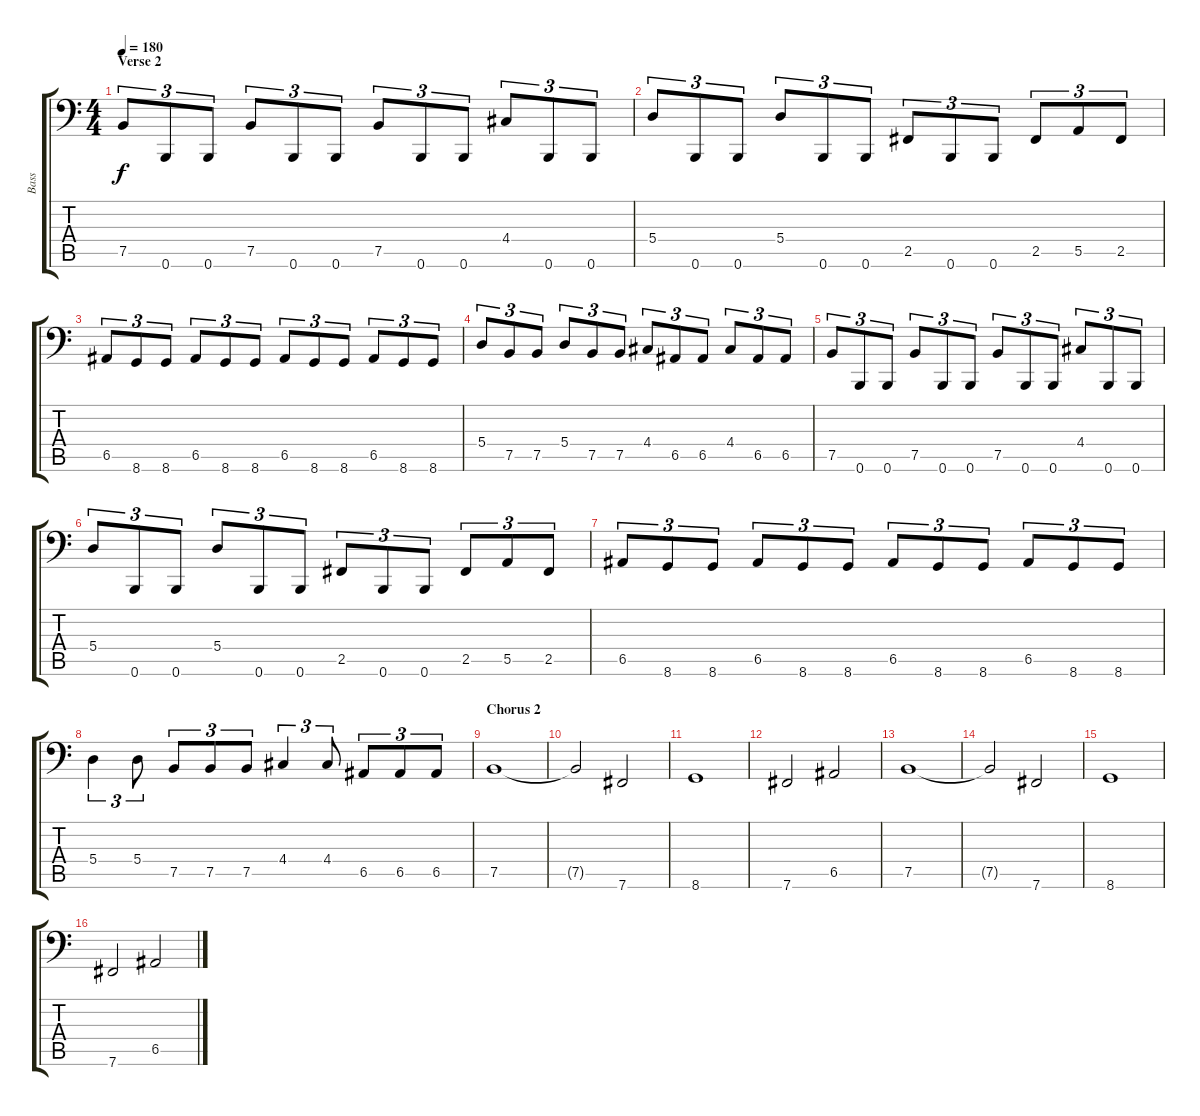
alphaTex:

\track ("Bass" "Bass") {instrument electricbasspick}
\staff {score tabs}
\tuning (B2 Gb2 D2 A1 E1 B0) {hide}
\ts (4 4)
\section ("" "Verse 2")
\tempo 180
\clef f4
\ks c
7.5.8{tu (3 2) dy f} 0.6.8{tu (3 2)} 0.6.8{tu (3 2)} 7.5.8{tu (3 2)} 0.6.8{tu (3 2)} 0.6.8{tu (3 2)} 7.5.8{tu (3 2)} 0.6.8{tu (3 2)} 0.6.8{tu (3 2)} 4.4.8{tu (3 2)} 0.6.8{tu (3 2)} 0.6.8{tu (3 2)} |
5.4.8{tu (3 2)} 0.6.8{tu (3 2)} 0.6.8{tu (3 2)} 5.4.8{tu (3 2)} 0.6.8{tu (3 2)} 0.6.8{tu (3 2)} 2.5.8{tu (3 2)} 0.6.8{tu (3 2)} 0.6.8{tu (3 2)} 2.5.8{tu (3 2)} 5.5.8{tu (3 2)} 2.5.8{tu (3 2)} |
6.5.8{tu (3 2)} 8.6.8{tu (3 2)} 8.6.8{tu (3 2)} 6.5.8{tu (3 2)} 8.6.8{tu (3 2)} 8.6.8{tu (3 2)} 6.5.8{tu (3 2)} 8.6.8{tu (3 2)} 8.6.8{tu (3 2)} 6.5.8{tu (3 2)} 8.6.8{tu (3 2)} 8.6.8{tu (3 2)} |
5.4.8{tu (3 2)} 7.5.8{tu (3 2)} 7.5.8{tu (3 2)} 5.4.8{tu (3 2)} 7.5.8{tu (3 2)} 7.5.8{tu (3 2)} 4.4.8{tu (3 2)} 6.5.8{tu (3 2)} 6.5.8{tu (3 2)} 4.4.8{tu (3 2)} 6.5.8{tu (3 2)} 6.5.8{tu (3 2)} |
7.5.8{tu (3 2)} 0.6.8{tu (3 2)} 0.6.8{tu (3 2)} 7.5.8{tu (3 2)} 0.6.8{tu (3 2)} 0.6.8{tu (3 2)} 7.5.8{tu (3 2)} 0.6.8{tu (3 2)} 0.6.8{tu (3 2)} 4.4.8{tu (3 2)} 0.6.8{tu (3 2)} 0.6.8{tu (3 2)} |
5.4.8{tu (3 2)} 0.6.8{tu (3 2)} 0.6.8{tu (3 2)} 5.4.8{tu (3 2)} 0.6.8{tu (3 2)} 0.6.8{tu (3 2)} 2.5.8{tu (3 2)} 0.6.8{tu (3 2)} 0.6.8{tu (3 2)} 2.5.8{tu (3 2)} 5.5.8{tu (3 2)} 2.5.8{tu (3 2)} |
6.5.8{tu (3 2)} 8.6.8{tu (3 2)} 8.6.8{tu (3 2)} 6.5.8{tu (3 2)} 8.6.8{tu (3 2)} 8.6.8{tu (3 2)} 6.5.8{tu (3 2)} 8.6.8{tu (3 2)} 8.6.8{tu (3 2)} 6.5.8{tu (3 2)} 8.6.8{tu (3 2)} 8.6.8{tu (3 2)} |
5.4.4{tu (3 2)} 5.4.8{tu (3 2)} 7.5.8{tu (3 2)} 7.5.8{tu (3 2)} 7.5.8{tu (3 2)} 4.4.4{tu (3 2)} 4.4.8{tu (3 2)} 6.5.8{tu (3 2)} 6.5.8{tu (3 2)} 6.5.8{tu (3 2)} |
\section ("" "Chorus 2")
7.5.1 |
7.5{t}.2 7.6.2 |
8.6.1 |
7.6.2 6.5.2 |
7.5.1 |
7.5{t}.2 7.6.2 |
8.6.1 |
7.6.2 6.5.2
